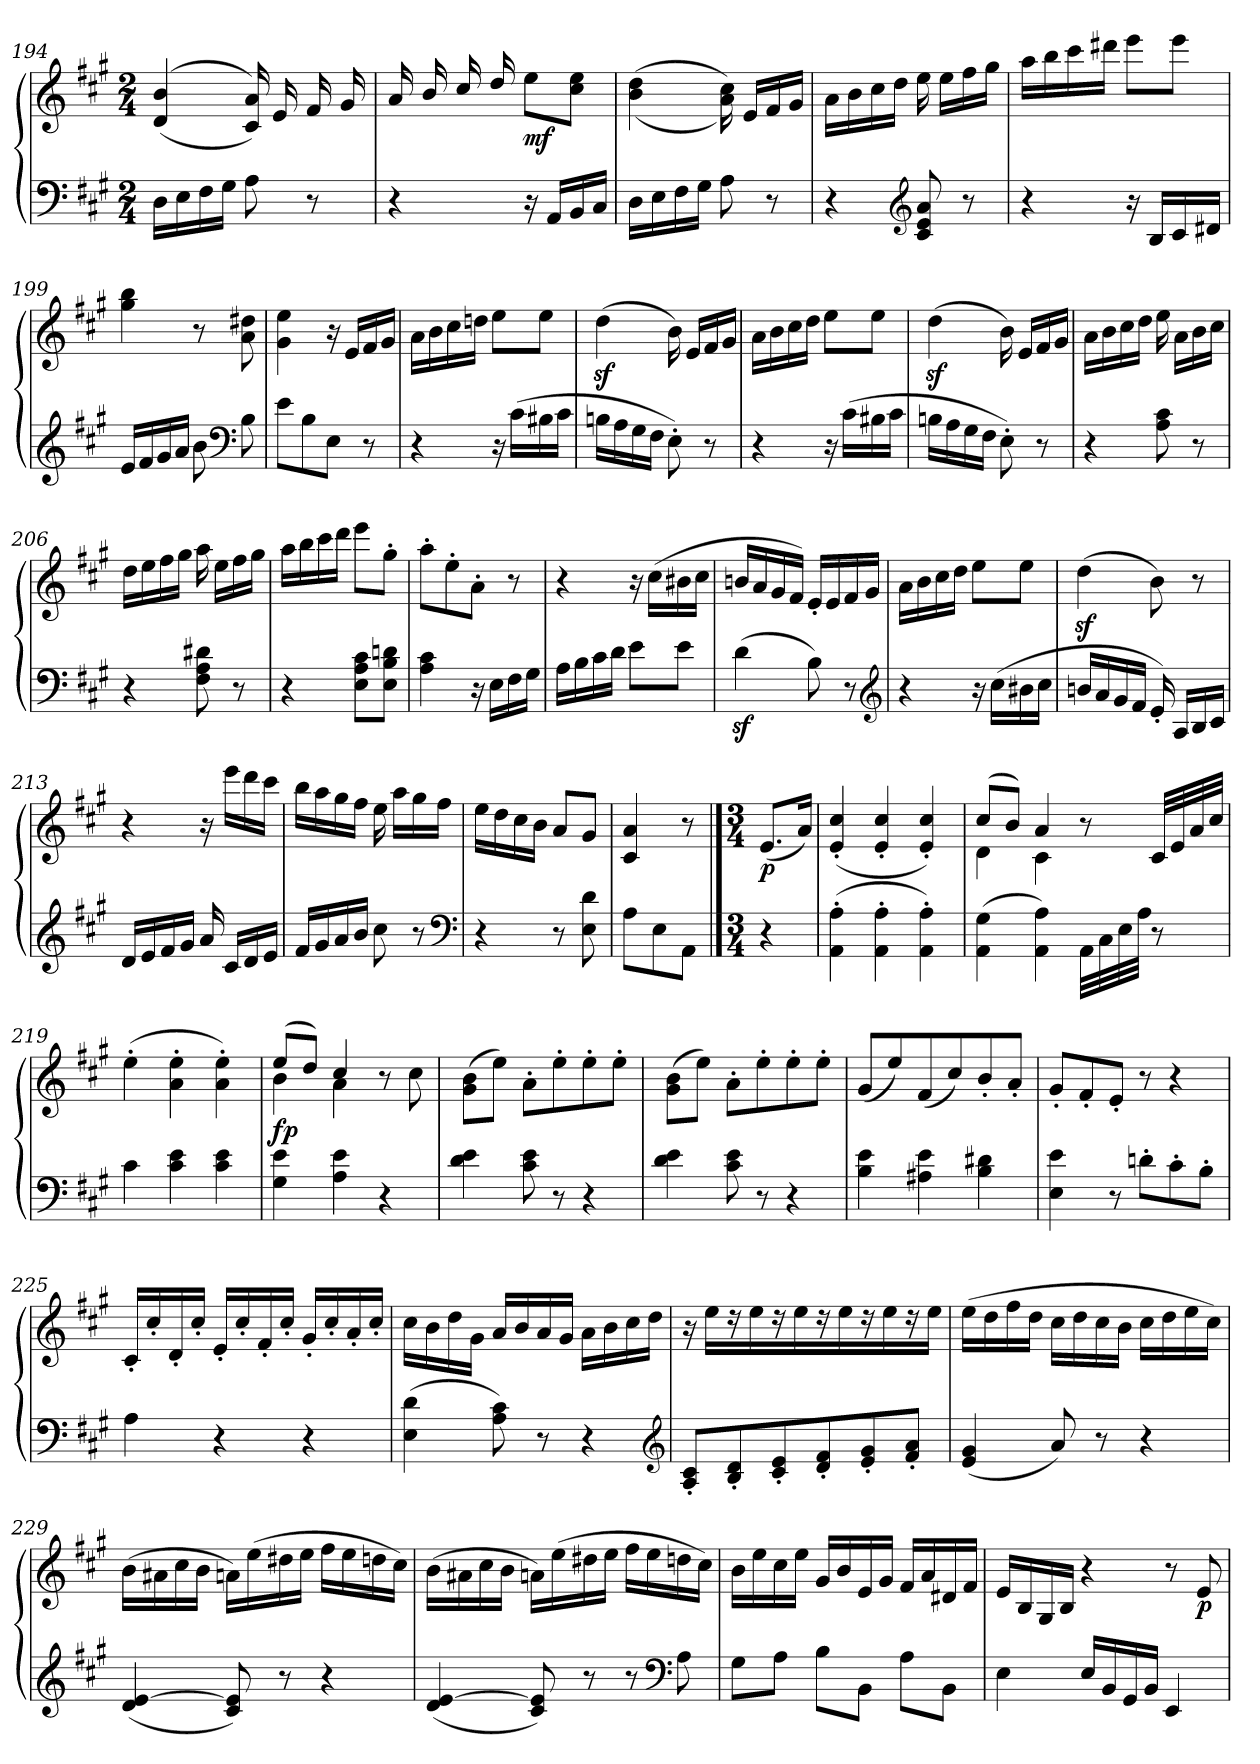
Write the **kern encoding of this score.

**kern	**kern	**dynam
*part1	*part1	*part1
*staff2	*staff1	*staff1/2
*clefF4	*clefG2	*
*k[f#c#g#]	*k[f#c#g#]	*
*M2/4	*M2/4	*
=194	=194	=194
16D\LL	(<(>4d/ 4b/	.
16E\	.	.
16F#\	.	.
16G#\JJ	.	.
8A\	16c#/ 16a/))	.
.	16e/	.
8r	16f#/	.
.	16g#/	.
=195	=195	=195
4r	16a/	.
.	16b/	.
.	16cc#/	.
.	16dd/	.
!	!	!LO:DY:b
16r	8ee\L	mf
16AA/LL	.	.
16BB/	8cc#\ 8ee\J	.
16C#/JJ	.	.
=196	=196	=196
16D\LL	(>(<4b\ 4dd\	.
16E\	.	.
16F#\	.	.
16G#\JJ	.	.
8A\	16a\ 16cc#\))	.
.	16e/LL	.
8r	16f#/	.
.	16g#/JJ	.
=197	=197	=197
4r	16a\LL	.
.	16b\	.
.	16cc#\	.
.	16dd\JJ	.
*clefG2	*	*
8c#/ 8e/ 8a/	16ee\	.
.	16ee\LL	.
8r	16ff#\	.
.	16gg#\JJ	.
!!LO:LB:g=z
=198	=198	=198
4r	16aa\LL	.
.	16bb\	.
.	16ccc#\	.
.	16ddd#X\JJ	.
16r	8eee\L	.
16B/LL	.	.
16c#/	8eee\J	.
16d#X/JJ	.	.
=199	=199	=199
16e/LL	4gg#\ 4bb\	.
16f#/	.	.
16g#/	.	.
16a/JJ	.	.
8b\	8r	.
*clefF4	*	*
8B\	8a\ 8dd#X\	.
=200	=200	=200
8e\L	4g#\ 4ee\	.
8B\	.	.
8E\J	16r	.
.	16e/LL	.
8r	16f#/	.
.	16g#/JJ	.
=201	=201	=201
4r	16a\LL	.
.	16b\	.
.	16cc#\	.
.	16ddn\JJ	.
16r	8ee\L	.
(>16c#\LL	.	.
16B#X\	8ee\J	.
16c#\JJ	.	.
=202	=202	=202
16Bn\LL	(>4ddz<\	.
16A\	.	.
16G#\	.	.
16F#\JJ	.	.
8E'\)	16b\)	.
.	16e/LL	.
8r	16f#/	.
.	16g#/JJ	.
=203	=203	=203
4r	16a\LL	.
.	16b\	.
.	16cc#\	.
.	16dd\JJ	.
16r	8ee\L	.
(>16c#\LL	.	.
16B#X\	8ee\J	.
16c#\JJ	.	.
!!LO:LB:g=z
=204	=204	=204
16Bn\LL	(>4ddz<\	.
16A\	.	.
16G#\	.	.
16F#\JJ	.	.
8E'\)	16b\)	.
.	16e/LL	.
8r	16f#/	.
.	16g#/JJ	.
=205	=205	=205
4r	16a\LL	.
.	16b\	.
.	16cc#\	.
.	16dd\JJ	.
8A\ 8c#\	16ee\	.
.	16a\LL	.
8r	16b\	.
.	16cc#\JJ	.
=206	=206	=206
4r	16dd\LL	.
.	16ee\	.
.	16ff#\	.
.	16gg#\JJ	.
8F#\ 8A\ 8d#X\	16aa\	.
.	16ee\LL	.
8r	16ff#\	.
.	16gg#\JJ	.
=207	=207	=207
4r	16aa\LL	.
.	16bb\	.
.	16ccc#\	.
.	16ddd\JJ	.
8E\ 8A\ 8c#\L	8eee\L	.
8E\ 8B\ 8dn\J	8gg#'\J	.
=208	=208	=208
4A\ 4c#\	8aa'\L	.
.	8ee'\	.
16r	8a'\J	.
16E\LL	.	.
16F#\	8r	.
16G#\JJ	.	.
=209	=209	=209
16A\LL	4r	.
16B\	.	.
16c#\	.	.
16d\JJ	.	.
8e\L	16r	.
.	(>16cc#\LL	.
8e\J	16b#X\	.
.	16cc#\JJ	.
=210	=210	=210
(>4dz<\	16bn/LL	.
.	16a/	.
.	16g#/	.
.	16f#/JJ)	.
8B\)	16e'/LL	.
.	16e/	.
8r	16f#/	.
.	16g#/JJ	.
*clefG2	*	*
!!LO:LB:g=z
=211	=211	=211
4r	16a\LL	.
.	16b\	.
.	16cc#\	.
.	16dd\JJ	.
16r	8ee\L	.
(>16cc#\LL	.	.
16b#X\	8ee\J	.
16cc#\JJ	.	.
=212	=212	=212
16bn/LL	(>4ddz<\	.
16a/	.	.
16g#/	.	.
16f#/JJ	.	.
16e'/)	8b\)	.
16A/LL	.	.
16B/	8r	.
16c#/JJ	.	.
=213	=213	=213
16d/LL	4r	.
16e/	.	.
16f#/	.	.
16g#/JJ	.	.
16a/	16r	.
16c#/LL	16eee\LL	.
16d/	16ddd\	.
16e/JJ	16ccc#\JJ	.
=214	=214	=214
16f#/LL	16bb\LL	.
16g#/	16aa\	.
16a/	16gg#\	.
16b/JJ	16ff#\JJ	.
8cc#\	16ee\	.
.	16aa\LL	.
8r	16gg#\	.
.	16ff#\JJ	.
*clefF4	*	*
=215	=215	=215
4r	16ee\LL	.
.	16dd\	.
.	16cc#\	.
.	16b\JJ	.
8r	8a/L	.
8E\ 8d\	8g#/J	.
=216	=216	=216
8A\L	4c#/ 4a/	.
8E\	.	.
8AA\J	8r	.
!!LO:LB:g=z
==216	==216	==216
*M3/4	*M3/4	*
*	*MM116	*
!	!	!LO:DY:b
4r	(<8.e/L	p
.	16a/Jk)	.
=217	=217	=217
(>4AA'\ 4A'\	(<4e'/ 4cc#'/	.
4AA'\ 4A'\	4e'/ 4cc#'/	.
4AA'\ 4A'\)	4e'/ 4cc#'/)	.
=218	=218	=218
*	*^	*
(>4AA\ 4G#\	(>8cc#/L	4d\	.
.	8b/J)	.	.
4AA\ 4A\)	4a/	4c#\	.
32AA\LLL	8r	4ryy	.
32C#\	.	.	.
32E\	.	.	.
32A\JJJ	.	.	.
8r	32c#/LLL	.	.
.	32e/	.	.
.	32a/	.	.
.	32cc#/JJJ	.	.
*	*v	*v	*
=219	=219	=219
4c#\	(>4ee'\	.
4c#\ 4e\	4a'\ 4ee'\	.
4c#\ 4e\	4a'\ 4ee'\)	.
=220	=220	=220
*	*^	*
!	!	!	!LO:DY:b
4G#\ 4e\	(>8ee/L	4b\	fp
.	8dd/J)	.	.
4A\ 4e\	4cc#/	4a\	.
4r	8r	4ryy	.
.	8cc#\	.	.
*	*v	*v	*
=221	=221	=221
4d\ 4e\	(>8g#\ 8b\L	.
.	8ee\J)	.
8c#\ 8e\	8a'\L	.
8r	8ee'\	.
4r	8ee'\	.
.	8ee'\J	.
=222	=222	=222
4d\ 4e\	(>8g#\ 8b\L	.
.	8ee\J)	.
8c#\ 8e\	8a'\L	.
8r	8ee'\	.
4r	8ee'\	.
.	8ee'\J	.
!!LO:LB:g=z
=223	=223	=223
4B\ 4e\	(<8g#/L	.
.	8ee/)	.
4A#X\ 4e\	(<8f#/	.
.	8cc#/)	.
4B\ 4d#X\	8b'/	.
.	8a'/J	.
=224	=224	=224
4E\ 4e\	8g#'/L	.
.	8f#'/	.
8r	8e'/J	.
8dn'\L	8r	.
8c#'\	4r	.
8B'\J	.	.
=225	=225	=225
4A\	16c#'/LL	.
.	16cc#'/	.
.	16d'/	.
.	16cc#'/JJ	.
4r	16e'/LL	.
.	16cc#'/	.
.	16f#'/	.
.	16cc#'/JJ	.
4r	16g#'/LL	.
.	16cc#'/	.
.	16a'/	.
.	16cc#'/JJ	.
=226	=226	=226
(>4E\ 4d\	16cc#\LL	.
.	16b\	.
.	16dd\	.
.	16g#\JJ	.
8A\ 8c#\)	16a/LL	.
.	16b/	.
8r	16a/	.
.	16g#/JJ	.
4r	16a\LL	.
.	16b\	.
.	16cc#\	.
.	16dd\JJ	.
*clefG2	*	*
=227	=227	=227
8A'/ 8c#'/L	16r	.
.	16ee\LL	.
8B'/ 8d'/	16rdd	.
.	16ee\	.
8c#'/ 8e'/	16rdd	.
.	16ee\	.
8d'/ 8f#'/	16rdd	.
.	16ee\	.
8e'/ 8g#'/	16rdd	.
.	16ee\	.
8f#'/ 8a'/J	16rdd	.
.	16ee\JJ	.
=228	=228	=228
(<4g#/ 4e/	(>16ee\LL	.
.	16dd\	.
.	16ff#\	.
.	16dd\JJ	.
8a/)	16cc#\LL	.
.	16dd\	.
8r	16cc#\	.
.	16b\JJ	.
4r	16cc#\LL	.
.	16dd\	.
.	16ee\	.
.	16cc#\JJ)	.
!!LO:LB:g=z
=229	=229	=229
(<4d/ [4e/	(>16b\LL	.
.	16a#X\	.
.	16cc#\	.
.	16b\JJ	.
8c#/ 8e]/)	16an\LL)	.
.	(>16ee\	.
8r	16dd#X\	.
.	16ee\JJ	.
4r	16ff#\LL	.
.	16ee\	.
.	16ddn\	.
.	16cc#\JJ)	.
=230	=230	=230
(<4d/ [4e/	(>16b\LL	.
.	16a#X\	.
.	16cc#\	.
.	16b\JJ	.
8c#/ 8e]/)	16an\LL)	.
.	(>16ee\	.
8r	16dd#X\	.
.	16ee\JJ	.
8r	16ff#\LL	.
.	16ee\	.
*clefF4	*	*
8A\	16ddn\	.
.	16cc#\JJ)	.
=231	=231	=231
8G#\L	16b\LL	.
.	16ee\	.
8A\J	16cc#\	.
.	16ee\JJ	.
8B\L	16g#/LL	.
.	16b/	.
8BB\J	16e/	.
.	16g#/JJ	.
8A\L	16f#/LL	.
.	16a/	.
8BB\J	16d#X/	.
.	16f#/JJ	.
=232	=232	=232
4E\	16e/LL	.
.	16B/	.
.	16G#/	.
.	16B/JJ	.
16E/LL	4r	.
16BB/	.	.
16GG#/	.	.
16BB/JJ	.	.
4EE/	8r	.
!	!	!LO:DY:b
.	8e/	p
=	=	=
*-	*-	*-
